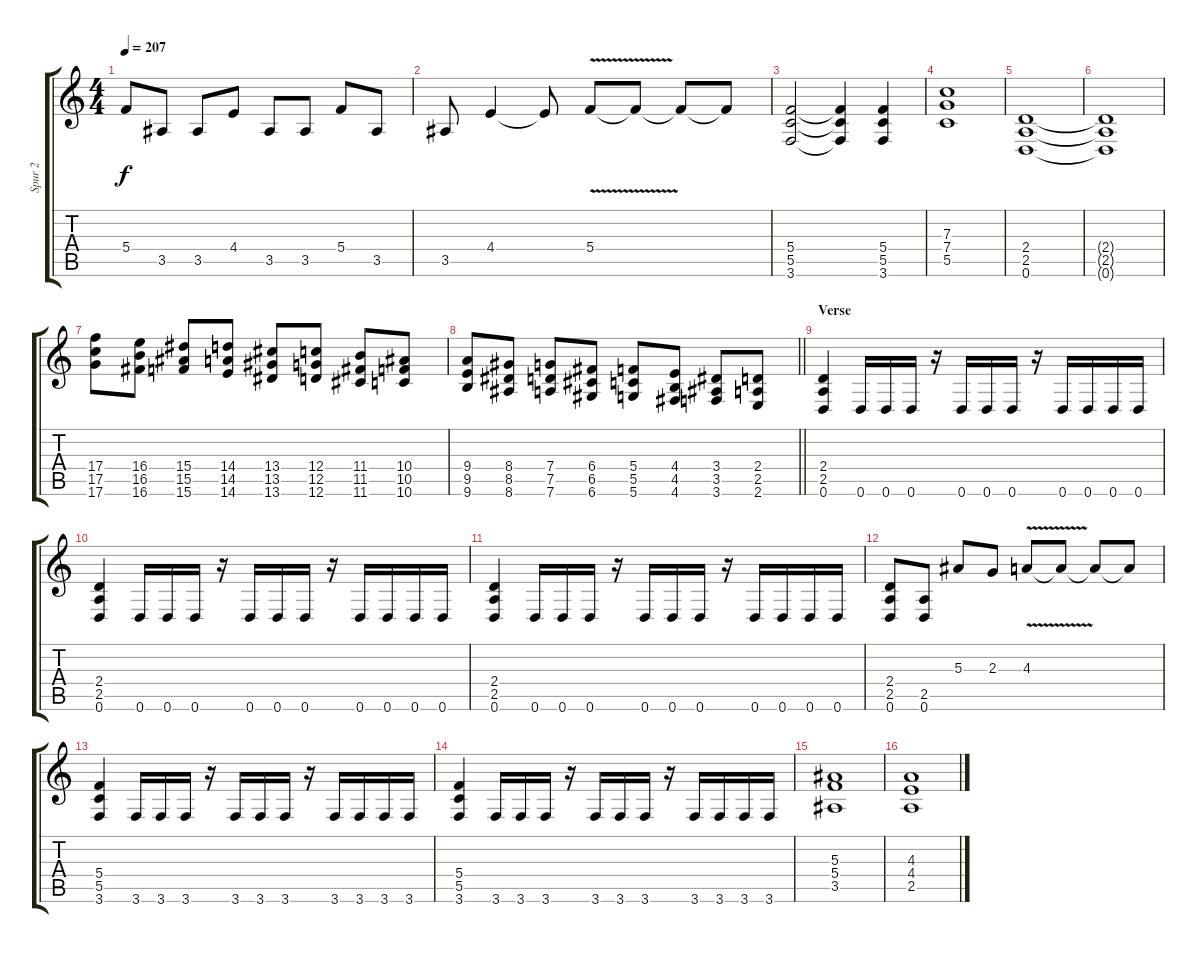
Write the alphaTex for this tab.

\track ("Spur 2" "Spur 2") {instrument distortionguitar}
\staff {score tabs}
\tuning (D4 A3 F3 C3 G2 D2) {hide}
\ts (4 4)
\tempo 207
\clef g2
\ks c
5.4.8{dy f} 3.5.8 3.5.8 4.4.8 3.5.8 3.5.8 5.4.8 3.5.8 |
3.5.8 4.4.4 4.4{t}.8 5.4{v}.8 5.4{t}.8 5.4{t}.8 5.4{t}.8 |
(5.4 5.5 3.6).2 (5.4{t} 5.5{t} 3.6{t}).4 (5.4 5.5 3.6).4 |
(7.3 7.4 5.5).1 |
(2.4 2.5 0.6).1 |
(2.4{t} 2.5{t} 0.6{t}).1 |
(17.4 17.5 17.6).8{instrument guitarfretnoise} (16.4 16.5 16.6).8 (15.4 15.5 15.6).8 (14.4 14.5 14.6).8 (13.4 13.5 13.6).8 (12.4 12.5 12.6).8 (11.4 11.5 11.6).8 (10.4 10.5 10.6).8 |
\barLineRight lightlight
(9.4 9.5 9.6).8 (8.4 8.5 8.6).8 (7.4 7.5 7.6).8 (6.4 6.5 6.6).8 (5.4 5.5 5.6).8 (4.4 4.5 4.6).8 (3.4 3.5 3.6).8 (2.4 2.5 2.6).8 |
\section ("" "Verse")
(2.4 2.5 0.6).4{instrument distortionguitar} 0.6.16 0.6.16 0.6.16 r.16 0.6.16 0.6.16 0.6.16 r.16 0.6.16 0.6.16 0.6.16 0.6.16 |
(2.4 2.5 0.6).4{instrument distortionguitar} 0.6.16 0.6.16 0.6.16 r.16 0.6.16 0.6.16 0.6.16 r.16 0.6.16 0.6.16 0.6.16 0.6.16 |
(2.4 2.5 0.6).4{instrument distortionguitar} 0.6.16 0.6.16 0.6.16 r.16 0.6.16 0.6.16 0.6.16 r.16 0.6.16 0.6.16 0.6.16 0.6.16 |
(2.4 2.5 0.6).8 (2.5 0.6).8 5.3.8 2.3.8 4.3{v}.8 4.3{t}.8 4.3{t}.8 4.3{t}.8 |
(5.4 5.5 3.6).4{instrument distortionguitar} 3.6.16 3.6.16 3.6.16 r.16 3.6.16 3.6.16 3.6.16 r.16 3.6.16 3.6.16 3.6.16 3.6.16 |
(5.4 5.5 3.6).4{instrument distortionguitar} 3.6.16 3.6.16 3.6.16 r.16 3.6.16 3.6.16 3.6.16 r.16 3.6.16 3.6.16 3.6.16 3.6.16 |
(5.3 5.4 3.5).1 |
(4.3 4.4 2.5).1
